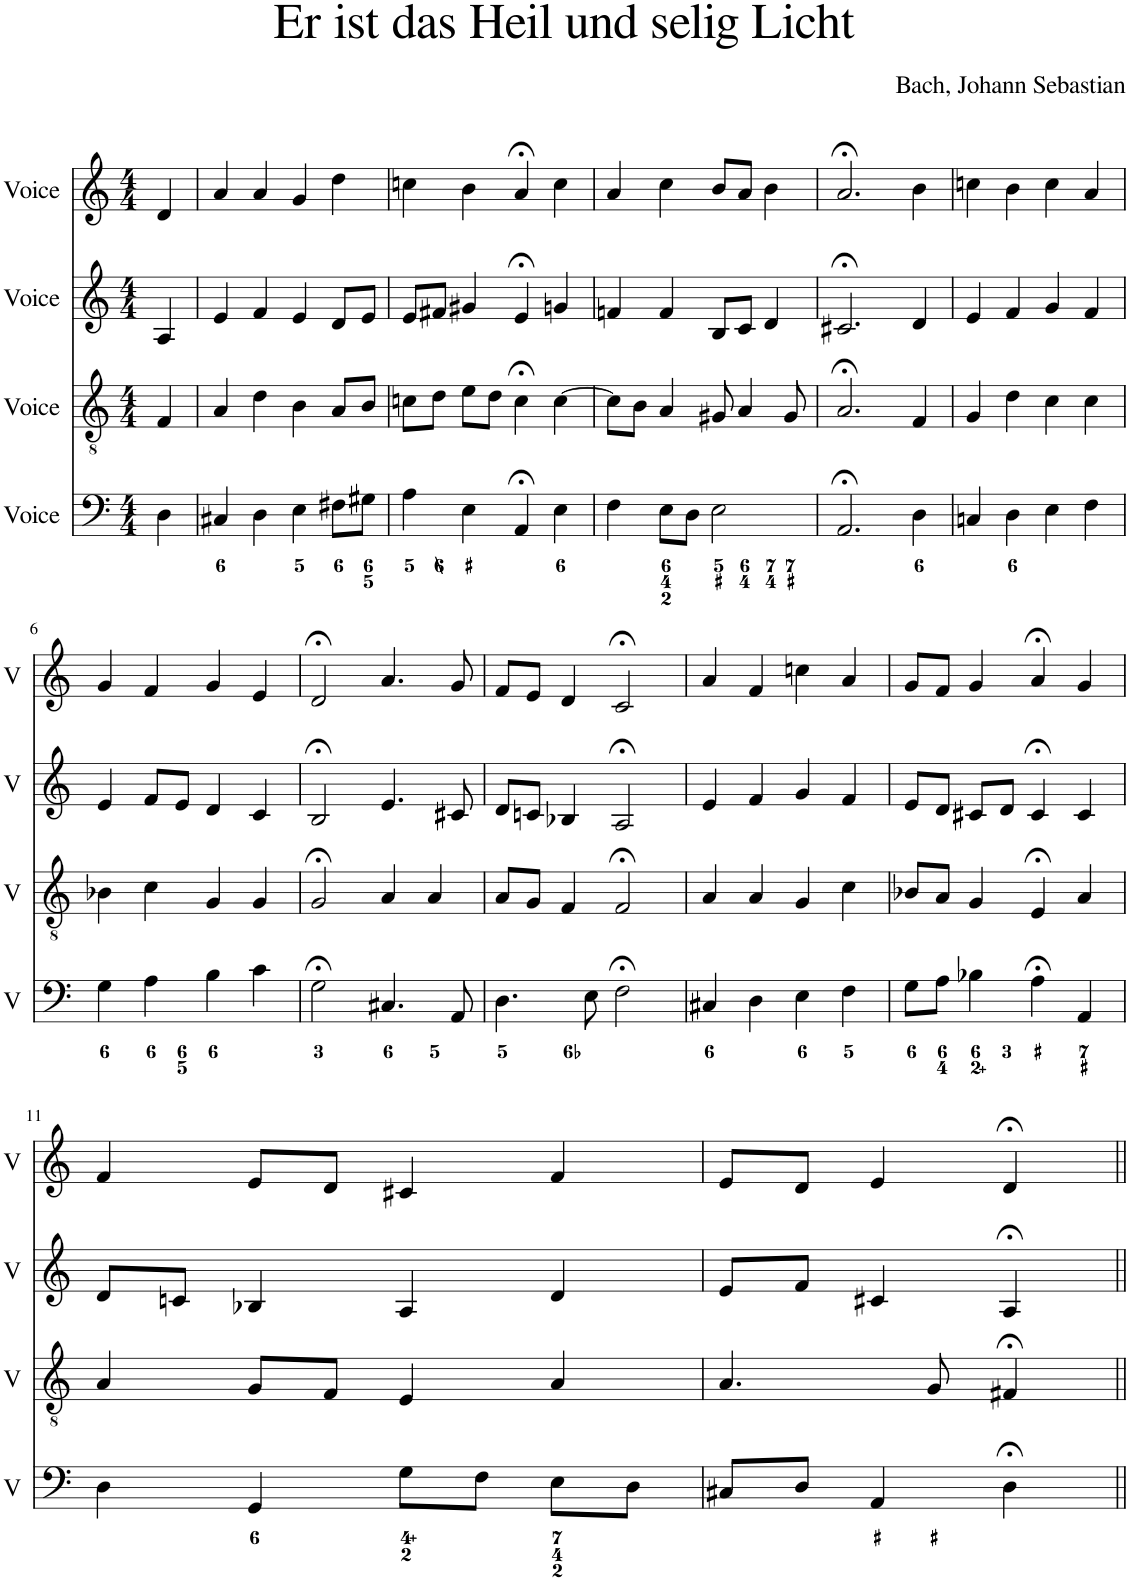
**kern	**kern	**kern	**kern
*part4	*part3	*part2	*part1
*staff4	*staff3	*staff2	*staff1
*I"Voice	*I"Voice	*I"Voice	*I"Voice
*I'V	*I'V	*I'V	*I'V
*clefF4	*clefGv2	*clefG2	*clefG2
*k[]	*k[]	*k[]	*k[]
*M4/4	*M4/4	*M4/4	*M4/4
=	=	=	=
4D\	4F/	4A/	4d/
=1	=1	=1	=1
4C#X/	4A/	4e/	4a/
4D\	4d\	4f/	4a/
4E\	4B\	4e/	4g/
8F#X\L	8A/L	8d/L	4dd\
8G#X\J	8B/J	8e/J	.
=2	=2	=2	=2
4A\	8cn\L	8e/L	4ccn\
.	8d\J	8f#X/J	.
4E\	8e\L	4g#X/	4b\
.	8d\J	.	.
4AA;</	4c;<\	4e;</	4a;</
4E\	[4c\	4gn/	4cc\
=3	=3	=3	=3
4F\	8c\L]	4fn/	4a/
.	8B\J	.	.
8E\L	4A/	4f/	4cc\
8D\J	.	.	.
2E\	8G#X/	8B/L	8b/L
.	4A/	8c/J	8a/J
.	.	4d/	4b\
.	8G#/	.	.
=4	=4	=4	=4
2.AA;</	2.A;</	2.c#X;</	2.a;</
4D\	4F/	4d/	4b\
=5	=5	=5	=5
4Cn/	4G/	4e/	4ccn\
4D\	4d\	4f/	4b\
4E\	4c\	4g/	4cc\
4F\	4c\	4f/	4a/
!!LO:LB:g=z
=6	=6	=6	=6
4G\	4B-X\	4e/	4g/
4A\	4c\	8f/L	4f/
.	.	8e/J	.
4B\	4G/	4d/	4g/
4c\	4G/	4c/	4e/
=7	=7	=7	=7
2G;<\	2G;</	2B;</	2d;</
4.C#X/	4A/	4.e/	4.a/
.	4A/	.	.
8AA/	.	8c#X/	8g/
=8	=8	=8	=8
4.D\	8A/L	8d/L	8f/L
.	8G/J	8cn/J	8e/J
.	4F/	4B-X/	4d/
8E\	.	.	.
2F;<\	2F;</	2A;</	2c;</
=9	=9	=9	=9
4C#X/	4A/	4e/	4a/
4D\	4A/	4f/	4f/
4E\	4G/	4g/	4ccn\
4F\	4c\	4f/	4a/
=10	=10	=10	=10
8G\L	8B-X/L	8e/L	8g/L
8A\J	8A/J	8d/J	8f/J
4B-X\	4G/	8c#X/L	4g/
.	.	8d/J	.
4A;<\	4E;</	4c#;</	4a;</
4AA/	4A/	4c#/	4g/
!!LO:LB:g=z
=11	=11	=11	=11
4D\	4A/	8d/L	4f/
.	.	8cn/J	.
4GG/	8G/L	4B-X/	8e/L
.	8F/J	.	8d/J
8G\L	4E/	4A/	4c#X/
8F\J	.	.	.
8E\L	4A/	4d/	4f/
8D\J	.	.	.
=12	=12	=12	=12
8C#X/L	4.A/	8e/L	8e/L
8D/J	.	8f/J	8d/J
4AA/	.	4c#X/	4e/
.	8G/	.	.
4D;<\	4F#X;</	4A;</	4d;</
=||	=||	=||	=||
*-	*-	*-	*-
